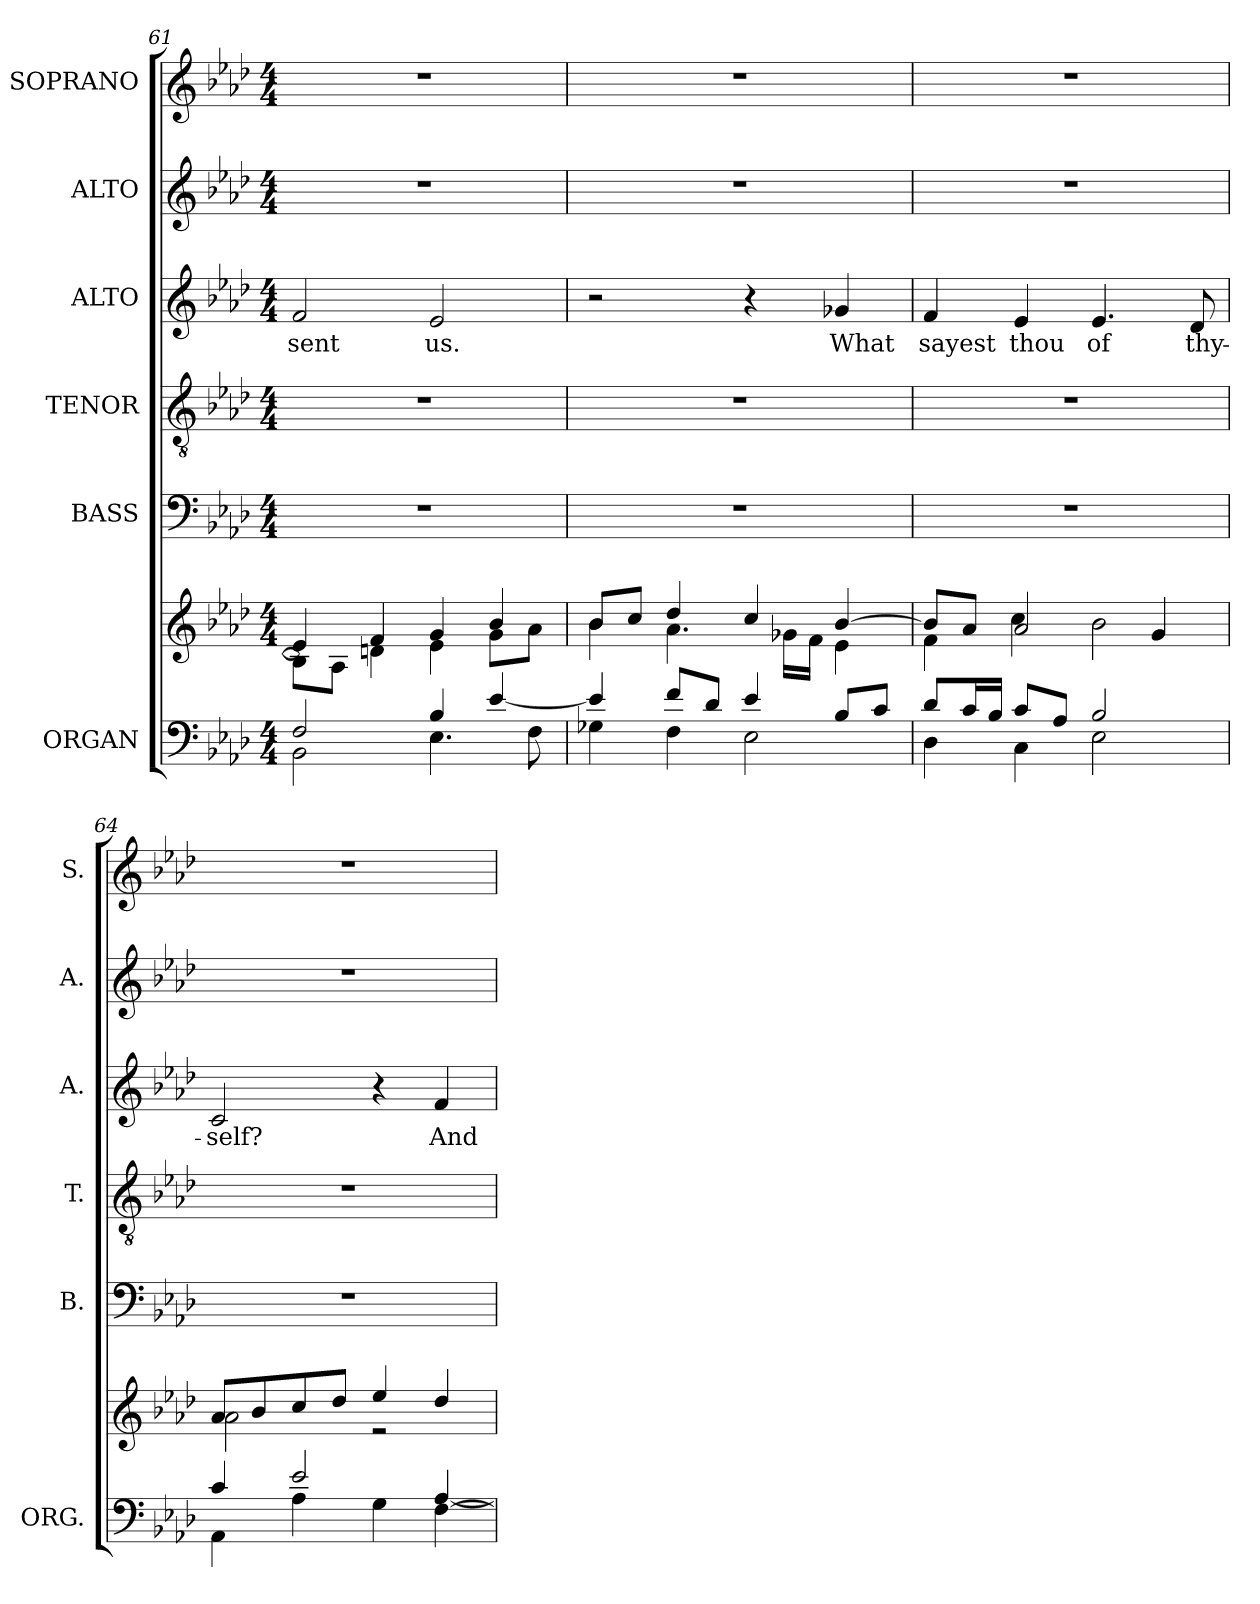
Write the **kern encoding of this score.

**kern	**kern	**kern	**kern	**kern	**text	**kern	**kern
*part6	*part6	*part5	*part4	*part3	*part3	*part2	*part1
*staff7	*staff6	*staff5	*staff4	*staff3	*staff3	*staff2	*staff1
*I"ORGAN	*	*I"BASS	*I"TENOR	*I"ALTO	*	*I"ALTO	*I"SOPRANO
*I'ORG.	*	*I'B.	*I'T.	*I'A.	*	*I'A.	*I'S.
!!LO:LB:g=z
*clefF4	*clefG2	*clefF4	*clefGv2	*clefG2	*	*clefG2	*clefG2
*	*	*	*ITrd7c12	*	*	*	*
*k[b-e-a-d-]	*k[b-e-a-d-]	*k[b-e-a-d-]	*k[b-e-a-d-]	*k[b-e-a-d-]	*	*k[b-e-a-d-]	*k[b-e-a-d-]
*A-:	*A-:	*A-:	*A-:	*A-:	*	*A-:	*A-:
*M4/4	*M4/4	*M4/4	*M4/4	*M4/4	*	*M4/4	*M4/4
=61	=61	=61	=61	=61	=61	=61	=61
*^	*^	*	*	*	*	*	*
*	*^	*	*	*	*	*	*	*	*
!	!	!	!	!	!	!	!	!LO:LY:b:color=#000000	!	!
1ryy	2Fi/	2BB-i\	4e-i/]	8B-i\L]	1r	1r	2fi/	sent	1r	1r
.	.	.	.	8A-i\J	.	.	.	.	.	.
.	.	.	4fi/	4dni\	.	.	.	.	.	.
!	!	!	!	!	!	!	!	!LO:LY:b:color=#000000	!	!
.	4B-i/	4.E-i\	4gi/	4e-i\	.	.	2e-i/	us.	.	.
.	[4e-i/	.	4b-i/	8gi\L	.	.	.	.	.	.
.	.	8Fi\	.	8a-i\J	.	.	.	.	.	.
=62	=62	=62	=62	=62	=62	=62	=62	=62	=62	=62
1ryy	4e-i/]	4G-Xi\	8b-i/L	4b-i\	1r	1r	2r	.	1r	1r
.	.	.	8cci/J	.	.	.	.	.	.	.
.	8fi/L	4Fi\	4dd-i/	4.a-i\	.	.	.	.	.	.
.	8d-i/J	.	.	.	.	.	.	.	.	.
.	4e-i/	2E-i\	4cci/	.	.	.	4r	.	.	.
.	.	.	.	16g-Xi\LL	.	.	.	.	.	.
.	.	.	.	16fi\JJ	.	.	.	.	.	.
!	!	!	!	!	!	!	!	!LO:LY:b:color=#000000	!	!
.	8B-i/L	.	[4b-i/	4e-i\	.	.	4g-Xi/	What	.	.
.	8ci/J	.	.	.	.	.	.	.	.	.
=63	=63	=63	=63	=63	=63	=63	=63	=63	=63	=63
!	!	!	!	!	!	!	!	!LO:LY:b:color=#000000	!	!
1ryy	8d-i/L	4D-i\	8b-i/L]	4fi\	1r	1r	4fi/	sayest	1r	1r
.	16ci/L	.	8a-i/J	.	.	.	.	.	.	.
.	16B-i/JJ	.	.	.	.	.	.	.	.	.
!	!	!	!	!	!	!	!	!LO:LY:b:color=#000000	!	!
.	8ci/L	4Ci\	2a-i/	4cci\	.	.	4e-i/	thou	.	.
.	8A-i/J	.	.	.	.	.	.	.	.	.
!	!	!	!	!	!	!	!	!LO:LY:b:color=#000000	!	!
.	2B-i/	2E-i\	.	2b-i\	.	.	4.e-i/	of	.	.
.	.	.	4gi/	.	.	.	.	.	.	.
!	!	!	!	!	!	!	!	!LO:LY:b:color=#000000	!	!
.	.	.	.	.	.	.	8d-i/	thy-	.	.
=64	=64	=64	=64	=64	=64	=64	=64	=64	=64	=64
!	!	!	!	!	!	!	!	!LO:LY:b:color=#000000	!	!
1ryy	4ci/	4AA-i\	8a-i/L	2a-i\	1r	1r	2ci/	-self?	1r	1r
.	.	.	8b-i/	.	.	.	.	.	.	.
.	2e-i/	4A-i\	8cci/	.	.	.	.	.	.	.
.	.	.	8dd-i/J	.	.	.	.	.	.	.
.	.	4Gi\	4ee-i/	2r	.	.	4r	.	.	.
!	!	!	!	!	!	!	!	!LO:LY:b:color=#000000	!	!
.	[4A-i/	[4Fi\	4dd-i/	.	.	.	4fi/	And	.	.
*v	*v	*v	*	*	*	*	*	*	*	*
*	*v	*v	*	*	*	*	*	*
=	=	=	=	=	=	=	=
*-	*-	*-	*-	*-	*-	*-	*-
